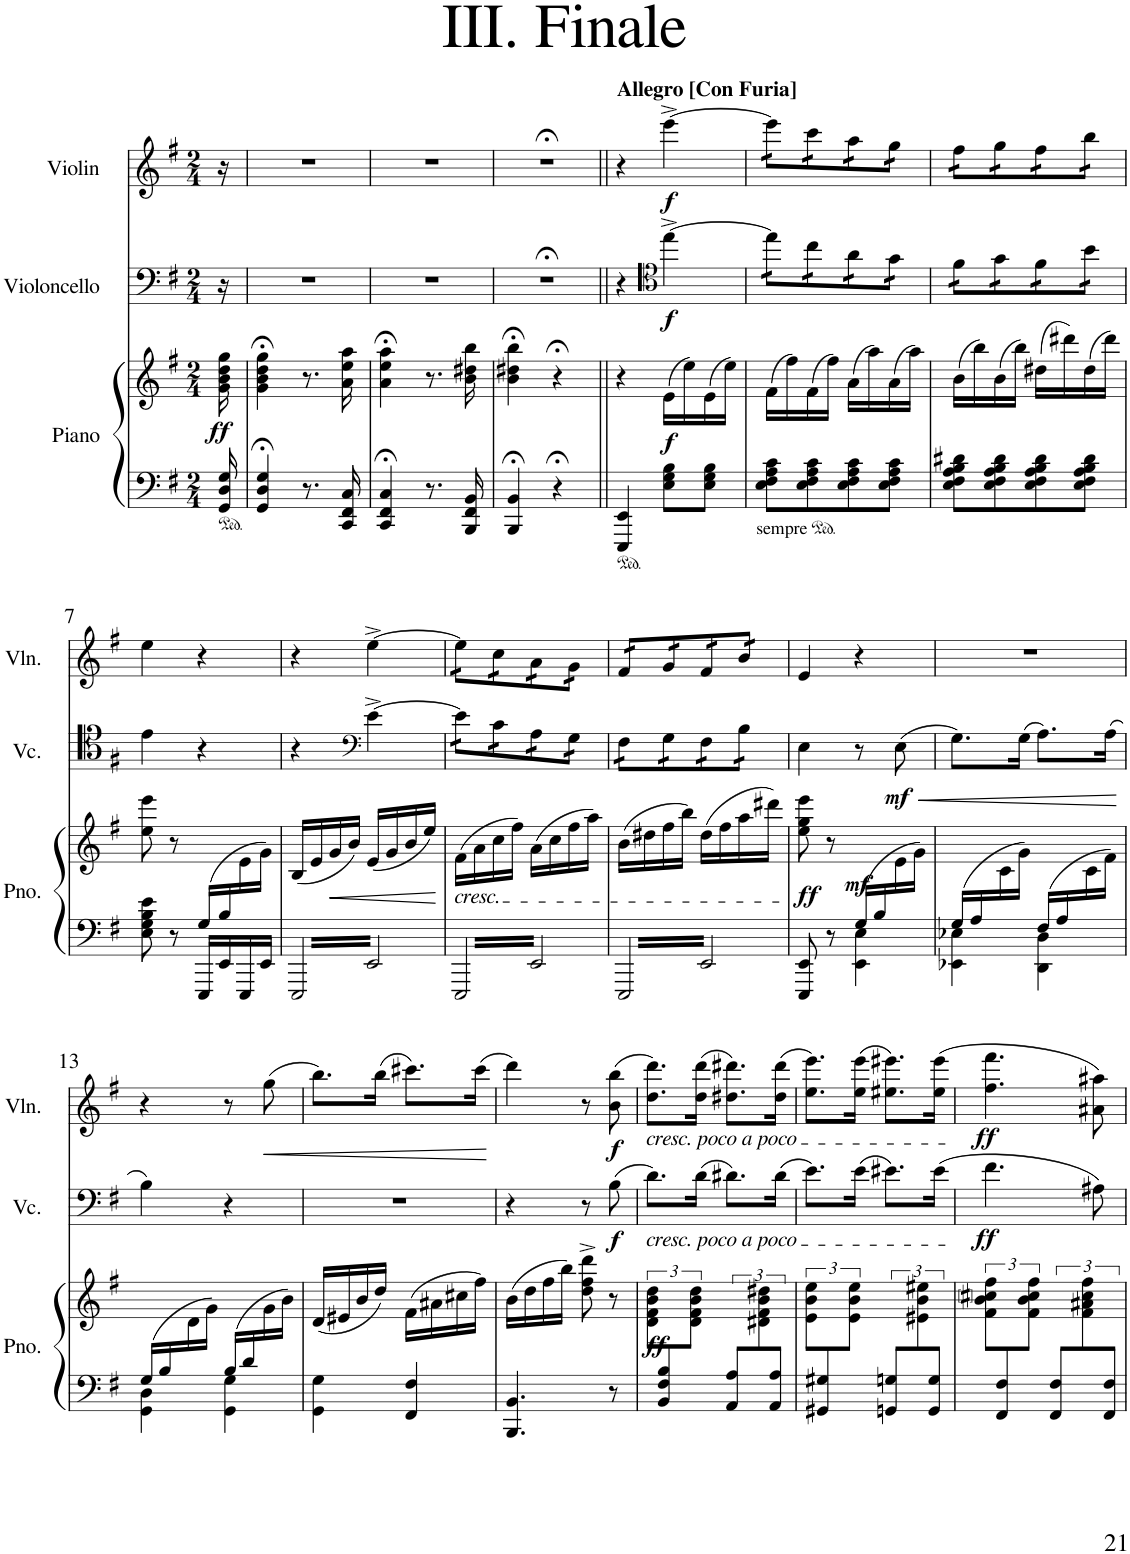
**kern	**kern	**dynam	**kern	**dynam	**kern	**dynam
*part3	*part3	*part3	*part2	*part2	*part1	*part1
*staff4	*staff3	*staff3/4	*staff2	*staff2	*staff1	*staff1
*I"Piano	*	*	*I"Violoncello	*	*I"Violin	*
*I'Pno.	*	*	*I'Vc.	*	*I'Vln.	*
*clefF4	*clefG2	*	*clefF4	*	*clefG2	*
*k[f#]	*k[f#]	*	*k[f#]	*	*k[f#]	*
*M2/4	*M2/4	*	*M2/4	*	*M2/4	*
=	=	=	=	=	=	=
!	!	!LO:DY:b	!	!	!	!
16GG/ 16D/ 16G/	16g\ 16b\ 16dd\ 16gg\	ff	16r	.	16r	.
=1	=1	=1	=1	=1	=1	=1
4GG/;< 4D/;< 4G/;<	4g\;< 4b\;< 4dd\;< 4gg\;<	.	2r	.	2r	.
8.r	8.r	.	.	.	.	.
16CC/ 16FF#/ 16C/	16a\ 16ee\ 16aa\	.	.	.	.	.
=2	=2	=2	=2	=2	=2	=2
4CC/;< 4FF#/;< 4C/;<	4a\;< 4ee\;< 4aa\;<	.	2r	.	2r	.
8.r	8.r	.	.	.	.	.
16BBB/ 16FF#/ 16BB/	16b\ 16dd#X\ 16bb\	.	.	.	.	.
=3	=3	=3	=3	=3	=3	=3
4BBB/;< 4BB/;<	4b\;< 4dd#X\;< 4bb\;<	.	2r;<	.	2r;<	.
4r;<	4r;<	.	.	.	.	.
=4||	=4||	=4||	=4||	=4||	=4||	=4||
!	!	!	!	!	!LO:TX:a:B:t=Allegro [Con Furia]	!
4EEE/^ 4EE/^	4r	.	4r	.	4r	.
*	*	*	*clefC4	*	*	*
!	!	!LO:DY:b	!	!LO:DY:b	!	!LO:DY:b
8E\ 8G\ 8B\L	(16e\LL	f	[4ee^\	f	[4eee^\	f
.	16ee\)	.	.	.	.	.
8E\ 8G\ 8B\J	(16e\	.	.	.	.	.
.	16ee\JJ)	.	.	.	.	.
=5	=5	=5	=5	=5	=5	=5
!LO:TX:b:t=sempre	!	!	!	!	!	!
*	*	*	*tremolo	*	*	*
*	*	*	*	*	*tremolo	*
8E\ 8F#\ 8A\ 8c\L	(16f#\LL	.	16ee\]LL	.	16eee\]LL	.
.	16ff#\)	.	16ee\	.	16eee\	.
8E\ 8F#\ 8A\ 8c\	(16f#\	.	16cc\	.	16ccc\	.
.	16ff#\JJ)	.	16cc\	.	16ccc\	.
8E\ 8F#\ 8A\ 8c\	(16a\LL	.	16a\	.	16aa\	.
.	16aa\)	.	16a\	.	16aa\	.
8E\ 8F#\ 8A\ 8c\J	(16a\	.	16g\	.	16gg\	.
.	16aa\JJ)	.	16g\JJ	.	16gg\JJ	.
=6	=6	=6	=6	=6	=6	=6
8E\ 8F#\ 8A\ 8B\ 8d#X\L	(16b\LL	.	16f#\LL	.	16ff#\LL	.
.	16bb\)	.	16f#\	.	16ff#\	.
8E\ 8F#\ 8A\ 8B\ 8d#\	(16b\	.	16g\	.	16gg\	.
.	16bb\JJ)	.	16g\	.	16gg\	.
8E\ 8F#\ 8A\ 8B\ 8d#\	(16dd#X\LL	.	16f#\	.	16ff#\	.
.	16ddd#X\)	.	16f#\	.	16ff#\	.
8E\ 8F#\ 8A\ 8B\ 8d#\J	(16dd#\	.	16b\	.	16bb\	.
.	16ddd#\JJ)	.	16b\JJ	.	16bb\JJ	.
*	*	*	*	*	*Xtremolo	*
*	*	*	*Xtremolo	*	*	*
!!LO:LB:g=z
=7	=7	=7	=7	=7	=7	=7
*^	*	*	*	*	*	*
4ryy	8E\ 8G\ 8B\ 8e\	8ee\ 8eee\	.	4e'~\	.	4ee'~\	.
.	8r	8r	.	.	.	.	.
(16G/LL	16EEE/LL	8ryy	.	4r	.	4r	.
16B/	16EE/	.	.	.	.	.	.
8ryy	16EEE/	16e\	.	.	.	.	.
.	16EE/JJ	16g\JJ)	.	.	.	.	.
*v	*v	*	*	*	*	*	*
=8	=8	=8	=8	=8	=8	=8
6.EEE/	(16B/LL	.	4r	.	4r	.
.	16e/	.	.	.	.	.
!	!	!LO:HP:b	!	!	!	!
.	16g/	<	.	.	.	.
.	16b/JJ)	.	.	.	.	.
*	*	*	*clefF4	*	*	*
6.EE/	(16e/LL	.	[4e^\	.	[4ee^\	.
.	16g/	.	.	.	.	.
.	16b/	.	.	.	.	.
.	16ee/JJ)	.	.	.	.	.
.	.	[	.	.	.	.
=9	=9	=9	=9	=9	=9	=9
!	!LO:TX:b:i:t=cresc.	!	!	!	!	!
*	*	*	*tremolo	*	*	*
*	*	*	*	*	*tremolo	*
6.EEE/	(16f#\LL	.	16e\]LL	.	16ee\]LL	.
.	16a\	.	16e\	.	16ee\	.
.	16cc\	.	16c\	.	16cc\	.
.	16ff#\JJ)	.	16c\	.	16cc\	.
6.EE/	(16a\LL	.	16A\	.	16a\	.
.	16cc\	.	16A\	.	16a\	.
.	16ff#\	.	16G\	.	16g\	.
.	16aa\JJ)	.	16G\JJ	.	16g\JJ	.
=10	=10	=10	=10	=10	=10	=10
6.EEE/	(16b\LL	.	16F#\LL	.	16f#/LL	.
.	16dd#X\	.	16F#\	.	16f#/	.
.	16ff#\	.	16G\	.	16g/	.
.	16bb\JJ)	.	16G\	.	16g/	.
6.EE/	(16dd#\LL	.	16F#\	.	16f#/	.
.	16ff#\	.	16F#\	.	16f#/	.
.	16aa\	.	16B\	.	16b/	.
.	16ddd#X\JJ)	.	16B\JJ	.	16b/JJ	.
*	*	*	*	*	*Xtremolo	*
*	*	*	*Xtremolo	*	*	*
=11	=11	=11	=11	=11	=11	=11
*^	*	*	*	*	*	*
!	!	!	!LO:DY:b	!	!	!	!
4ryy	8EEE/ 8EE/	8ee\ 8gg\ 8eee\	ff	4E'~\	.	4e'~/	.
.	8r	8r	.	.	.	.	.
!	!	!	!LO:DY:b	!	!	!	!
(16G/LL	4EE\ 4E\	8ryy	mf	8r	.	4r	.
16B/	.	.	.	.	.	.	.
!	!	!	!	!	!LO:HP:b	!	!
!	!	!	!	!	!LO:DY:n=1:b	!	!
8ryy	.	16e\	.	(8E\	< mf	.	.
.	.	16g\JJ)	.	.	.	.	.
=12	=12	=12	=12	=12	=12	=12	=12
(16G/LL	4EE-X\ 4E-X\	8ryy	.	8.G'~\L)	.	2r	.
16A/	.	.	.	.	.	.	.
8ryy	.	16c\	.	.	.	.	.
.	.	16g\JJ)	.	(16G\Jk	.	.	.
(16F#/LL	4DD\ 4D\	8ryy	.	8.A'~\L)	.	.	.
16A/	.	.	.	.	.	.	.
8ryy	.	16c\	.	.	.	.	.
.	.	16f#\JJ)	.	(16A\Jk	.	.	.
*v	*v	*	*	*	*	*	*
.	.	.	.	[	.	.
!!LO:LB:g=z
=13	=13	=13	=13	=13	=13	=13
*^	*	*	*	*	*	*
(16G/LL	4GG\ 4D\	8ryy	.	4B\)	.	4r	.
16B/	.	.	.	.	.	.	.
8ryy	.	16d\	.	.	.	.	.
.	.	16g\JJ)	.	.	.	.	.
(16B/LL	4GG\ 4G\	8ryy	.	4r	.	8r	.
16d/	.	.	.	.	.	.	.
!	!	!	!	!	!	!	!LO:HP:b
8ryy	.	16g\	.	.	.	(8gg\	<
.	.	16b\JJ)	.	.	.	.	.
*v	*v	*	*	*	*	*	*
=14	=14	=14	=14	=14	=14	=14
4GG\ 4G\	(16d/LL	.	2r	.	8.bb'~\L)	.
.	16e#X/	.	.	.	.	.
.	16b/	.	.	.	.	.
.	16dd/JJ)	.	.	.	(16bb\Jk	.
4FF#/ 4F#/	(16f#\LL	.	.	.	8.ccc#X'~\L)	.
.	16a#X\	.	.	.	.	.
.	16cc#X\	.	.	.	.	.
.	16ff#\JJ)	.	.	.	(16ccc#\Jk	.
.	.	.	.	.	.	[
=15	=15	=15	=15	=15	=15	=15
4.BBB/ 4.BB/	(16b\LL	.	4r	.	4ddd\)	.
.	16dd\	.	.	.	.	.
.	16ff#\	.	.	.	.	.
.	16bb\JJ)	.	.	.	.	.
.	8dd\^ 8ff#\^ 8ddd\^	.	8r	.	8r	.
!	!	!	!	!LO:DY:b	!	!LO:DY:b
8r	8r	.	(8B\	f	(8b\ 8bb\	f
=16	=16	=16	=16	=16	=16	=16
*^	*	*	*	*	*	*
!	!	!	!	!	!	!LO:TX:b:i:t=cresc. poco a poco	!
!	!	!	!	!LO:TX:b:i:t=cresc. poco a poco	!	!	!
!	!	!	!LO:DY:b	!	!	!	!
12ryy	2ryy	12d\ 12f#\ 12b\ 12dd\L	ff	8.d'~\L)	.	8.dd\'~ 8.ddd\'~L)	.
12BB/ 12F#/ 12B/	.	12ryy	.	.	.	.	.
12ryy	.	12d\ 12f#\ 12b\ 12dd\J	.	.	.	.	.
.	.	.	.	(16d\Jk	.	(16dd\ 16ddd\Jk	.
12AA/ 12A/L	.	12ryy	.	8.d#X'~\L)	.	8.dd#X\'~ 8.ddd#X\'~L)	.
12ryy	.	12d#X\ 12f#\ 12b\ 12dd#X\	.	.	.	.	.
12AA/ 12A/J	.	12ryy	.	.	.	.	.
.	.	.	.	(16d#\Jk	.	(16dd#\ 16ddd#\Jk	.
=17	=17	=17	=17	=17	=17	=17	=17
12ryy	2ryy	12e\ 12b\ 12ee\L	.	8.e'~\L)	.	8.ee\'~ 8.eee\'~L)	.
12GG#X/ 12G#X/	.	12ryy	.	.	.	.	.
12ryy	.	12e\ 12b\ 12ee\J	.	.	.	.	.
.	.	.	.	(16e\Jk	.	(16ee\ 16eee\Jk	.
12GGn/ 12Gn/L	.	12ryy	.	8.e#X'~\L)	.	8.ee#X\'~ 8.eee#X\'~L)	.
12ryy	.	12e#X\ 12b\ 12ee#X\	.	.	.	.	.
12GG/ 12G/J	.	12ryy	.	.	.	.	.
.	.	.	.	(16e#\Jk	.	(16ee#\ 16eee#\Jk	.
=18	=18	=18	=18	=18	=18	=18	=18
!	!	!	!	!	!LO:DY:b	!	!LO:DY:b
12ryy	2ryy	12f#\ 12b\ 12cc#j\ 12ff#\L	.	4.f#\	ff	4.ff#\ 4.fff#\	ff
12FF#/ 12F#/	.	12ryy	.	.	.	.	.
12ryy	.	12f#\ 12b\ 12cc#\ 12ff#\J	.	.	.	.	.
12FF#/ 12F#/L	.	12ryy	.	.	.	.	.
12ryy	.	12f#\ 12a#X\ 12cc#\ 12ff#\	.	.	.	.	.
.	.	.	.	8A#X\)	.	8a#X\ 8aa#X\)	.
12FF#/ 12F#/J	.	12ryy	.	.	.	.	.
*v	*v	*	*	*	*	*	*
=	=	=	=	=	=	=
*-	*-	*-	*-	*-	*-	*-
